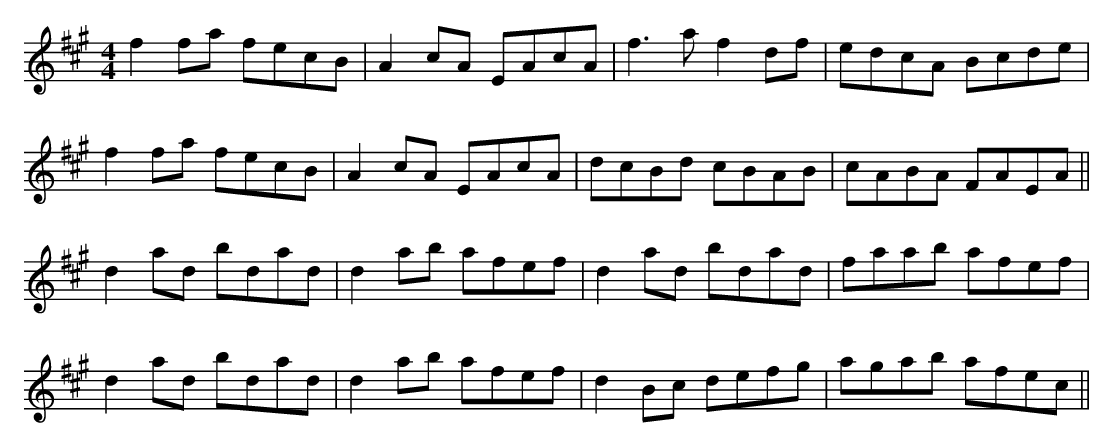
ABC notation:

X:1
M:4/4
K:Bdor
f2 fa fecB|A2 cA EAcA|f3 a f2 df|edcA Bcde|
f2 fa fecB|A2 cA EAcA|dcBd cBAB|cABA FAEA||
d2 ad bdad|d2 ab afef|d2 ad bdad|faab afef|
d2 ad bdad|d2 ab afef|d2 Bc defg|agab afec||
